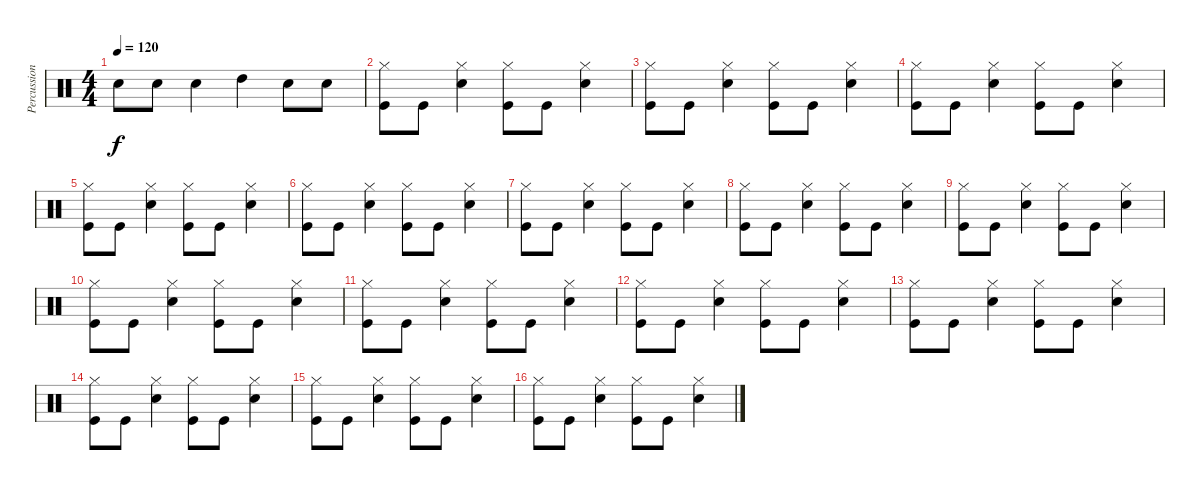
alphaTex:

\track ("Percussions" "Percussion") {instrument percussion}
\staff {score}
\articulation defaults
\ts (4 4)
\tempo 120
\clef neutral
\ks c "Snare (hit) 2".8{dy f} "Snare (hit) 2".8 "Snare (hit) 2".4 "High Tom (hit)".4 "Snare (hit) 2".8 "Snare (hit) 2".8
|
("Hi-Hat (closed)" "Kick (hit)").8 "Kick (hit)".8 ("Hi-Hat (closed)" "Snare (hit) 2").4 ("Hi-Hat (closed)" "Kick (hit)").8 "Kick (hit)".8 ("Hi-Hat (closed)" "Snare (hit) 2").4 |
("Hi-Hat (closed)" "Kick (hit)").8 "Kick (hit)".8 ("Hi-Hat (closed)" "Snare (hit) 2").4 ("Hi-Hat (closed)" "Kick (hit)").8 "Kick (hit)".8 ("Hi-Hat (closed)" "Snare (hit) 2").4 |
("Hi-Hat (closed)" "Kick (hit)").8 "Kick (hit)".8 ("Hi-Hat (closed)" "Snare (hit) 2").4 ("Hi-Hat (closed)" "Kick (hit)").8 "Kick (hit)".8 ("Hi-Hat (closed)" "Snare (hit) 2").4 |
("Hi-Hat (closed)" "Kick (hit)").8 "Kick (hit)".8 ("Hi-Hat (closed)" "Snare (hit) 2").4 ("Hi-Hat (closed)" "Kick (hit)").8 "Kick (hit)".8 ("Hi-Hat (closed)" "Snare (hit) 2").4 |
("Hi-Hat (closed)" "Kick (hit)").8 "Kick (hit)".8 ("Hi-Hat (closed)" "Snare (hit) 2").4 ("Hi-Hat (closed)" "Kick (hit)").8 "Kick (hit)".8 ("Hi-Hat (closed)" "Snare (hit) 2").4 |
("Hi-Hat (closed)" "Kick (hit)").8 "Kick (hit)".8 ("Hi-Hat (closed)" "Snare (hit) 2").4 ("Hi-Hat (closed)" "Kick (hit)").8 "Kick (hit)".8 ("Hi-Hat (closed)" "Snare (hit) 2").4 |
("Hi-Hat (closed)" "Kick (hit)").8 "Kick (hit)".8 ("Hi-Hat (closed)" "Snare (hit) 2").4 ("Hi-Hat (closed)" "Kick (hit)").8 "Kick (hit)".8 ("Hi-Hat (closed)" "Snare (hit) 2").4 |
("Hi-Hat (closed)" "Kick (hit)").8 "Kick (hit)".8 ("Hi-Hat (closed)" "Snare (hit) 2").4 ("Hi-Hat (closed)" "Kick (hit)").8 "Kick (hit)".8 ("Hi-Hat (closed)" "Snare (hit) 2").4 |
("Hi-Hat (closed)" "Kick (hit)").8 "Kick (hit)".8 ("Hi-Hat (closed)" "Snare (hit) 2").4 ("Hi-Hat (closed)" "Kick (hit)").8 "Kick (hit)".8 ("Hi-Hat (closed)" "Snare (hit) 2").4 |
("Hi-Hat (closed)" "Kick (hit)").8 "Kick (hit)".8 ("Hi-Hat (closed)" "Snare (hit) 2").4 ("Hi-Hat (closed)" "Kick (hit)").8 "Kick (hit)".8 ("Hi-Hat (closed)" "Snare (hit) 2").4 |
("Hi-Hat (closed)" "Kick (hit)").8 "Kick (hit)".8 ("Hi-Hat (closed)" "Snare (hit) 2").4 ("Hi-Hat (closed)" "Kick (hit)").8 "Kick (hit)".8 ("Hi-Hat (closed)" "Snare (hit) 2").4 |
("Hi-Hat (closed)" "Kick (hit)").8 "Kick (hit)".8 ("Hi-Hat (closed)" "Snare (hit) 2").4 ("Hi-Hat (closed)" "Kick (hit)").8 "Kick (hit)".8 ("Hi-Hat (closed)" "Snare (hit) 2").4 |
("Hi-Hat (closed)" "Kick (hit)").8 "Kick (hit)".8 ("Hi-Hat (closed)" "Snare (hit) 2").4 ("Hi-Hat (closed)" "Kick (hit)").8 "Kick (hit)".8 ("Hi-Hat (closed)" "Snare (hit) 2").4 |
("Hi-Hat (closed)" "Kick (hit)").8 "Kick (hit)".8 ("Hi-Hat (closed)" "Snare (hit) 2").4 ("Hi-Hat (closed)" "Kick (hit)").8 "Kick (hit)".8 ("Hi-Hat (closed)" "Snare (hit) 2").4 |
("Hi-Hat (closed)" "Kick (hit)").8 "Kick (hit)".8 ("Hi-Hat (closed)" "Snare (hit) 2").4 ("Hi-Hat (closed)" "Kick (hit)").8 "Kick (hit)".8 ("Hi-Hat (closed)" "Snare (hit) 2").4
